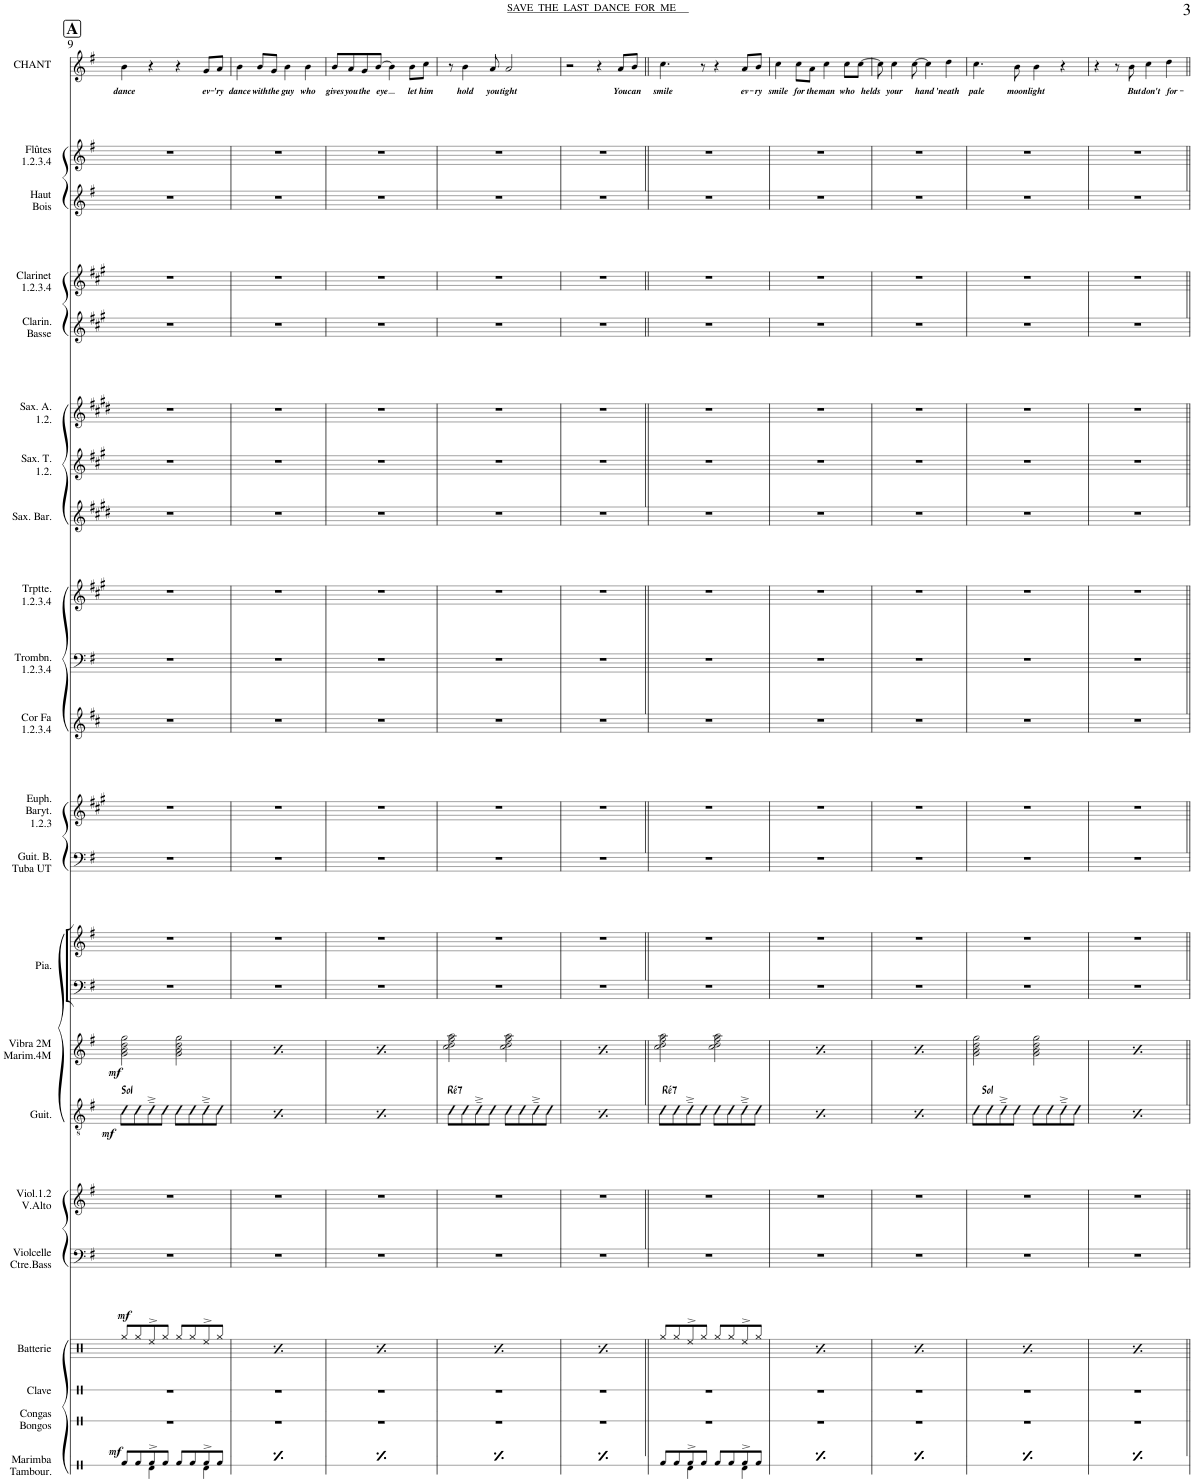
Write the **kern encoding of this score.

**kern	**dynam	**kern	**kern	**kern	**dynam	**kern	**kern	**kern	**dynam	**harte	**kern	**dynam	**kern	**kern	**kern	**kern	**kern	**kern	**kern	**kern	**kern	**kern	**kern	**kern	**kern	**kern	**kern	**text
*part22	*part22	*part21	*part20	*part19	*part19	*part18	*part17	*part16	*part16	*part16	*part15	*part15	*part14	*part14	*part13	*part12	*part11	*part10	*part9	*part8	*part7	*part6	*part5	*part4	*part3	*part2	*part1	*part1
*staff23	*staff23	*staff22	*staff21	*staff20	*staff20	*staff19	*staff18	*staff17	*staff17	*	*staff16	*staff16	*staff15	*staff14	*staff13	*staff12	*staff11	*staff10	*staff9	*staff8	*staff7	*staff6	*staff5	*staff4	*staff3	*staff2	*staff1	*staff1
*I"Maracas Tambourin	*	*I"Congas Bongos	*I"Claves	*I"Batterie	*	*I"Violoncelle ContreBasse	*I"Violon 1.2 .Alto	*I"Guitare	*	*	*I"Vibraphone 2 mains Marimba 4 mains	*	*I"Piano	*	*I"Guit..Basse Tuba UT	*I"Euphonium Baryton Sib 1.2.3	*I"Cor en Fa 1.2.3.4	*I"Trombone 1.2.3.4	*I"Trompette  1.2.3.4	*I"Sax  Baryton	*I"Sax Ténor 1.2	*I"Sax Alto 1.2	*I"Clarinette  Basse	*I"Clarinette  1.2.3.4	*I"Hautbois	*I"Flûte 1.2.3.4	*I"CHANT	*
*	*	*I'Congas Bongos	*I'Clave	*I'Batterie	*	*I'Violcelle Ctre.Bass	*	*I'Guit.	*	*	*I'Vibra 2M Marim.4M	*	*I'Pia.	*	*I'Guit. B. Tuba UT	*I'Euph. Baryt. 1.2.3	*I'Cor Fa 1.2.3.4	*I'Trombn. 1.2.3.4	*I'Trptte. 1.2.3.4	*I'Sax. Bar.	*I'Sax. T. 1.2.	*I'Sax. A. 1.2.	*I'Clarin. Basse	*I'Clarinet 1.2.3.4	*I'Haut Bois	*	*I'CHANT	*
!!LO:PB:g=z
*clefX	*	*clefX	*clefX	*clefX	*	*clefF4	*clefG2	*clefGv2	*	*	*clefG2	*	*clefF4	*clefG2	*clefF4	*clefG2	*clefG2	*clefF4	*clefG2	*clefG2	*clefG2	*clefG2	*clefG2	*clefG2	*clefG2	*clefG2	*clefG2	*
*	*	*	*	*	*	*	*	*	*	*	*	*	*	*	*Trd7c12	*Trd1c2	*Trd4c7	*	*Trd1c2	*Trd12c21	*Trd8c14	*Trd5c9	*Trd8c14	*Trd1c2	*	*	*	*
*k[]	*	*k[]	*k[]	*k[]	*	*k[f#]	*k[f#]	*k[f#]	*	*	*k[f#]	*	*k[f#]	*k[f#]	*k[f#]	*k[f#c#g#]	*k[f#c#]	*k[f#]	*k[f#c#g#]	*k[f#c#g#d#]	*k[f#c#g#]	*k[f#c#g#d#]	*k[f#c#g#]	*k[f#c#g#]	*k[f#]	*k[f#]	*k[f#]	*
*M4/4	*	*M4/4	*M4/4	*M4/4	*	*M4/4	*M4/4	*M4/4	*	*	*M4/4	*	*M4/4	*M4/4	*M4/4	*M4/4	*M4/4	*M4/4	*M4/4	*M4/4	*M4/4	*M4/4	*M4/4	*M4/4	*M4/4	*M4/4	*M4/4	*
*met(c)	*	*met(c)	*met(c)	*met(c)	*	*met(c)	*met(c)	*met(c)	*	*	*met(c)	*	*met(c)	*met(c)	*met(c)	*met(c)	*met(c)	*met(c)	*met(c)	*met(c)	*met(c)	*met(c)	*met(c)	*met(c)	*met(c)	*met(c)	*met(c)	*
!!LO:REH:place=s1:a:B:cj:fs=18:t=A
=9	=9	=9	=9	=9	=9	=9	=9	=9	=9	=9	=9	=9	=9	=9	=9	=9	=9	=9	=9	=9	=9	=9	=9	=9	=9	=9	=9	=9
*^	*	*	*	*^	*	*	*	*	*	*	*	*	*	*	*	*	*	*	*	*	*	*	*	*	*	*	*	*
!	!	!LO:DY:a	!	!	!	!	!LO:DY:a	!	!	!	!LO:DY:b	!	!	!LO:DY:b	!	!	!	!	!	!	!	!	!	!	!	!	!	!	!	!LO:LY:b
8Rf/L	4ryy	mf	1r	1r	1ryy	8Rgg/L	mf	1r	1r	8G\L	mf	G:maj	2g\ 2b\ 2dd\ 2gg\	mf	1r	1r	1r	1r	1r	1r	1r	1r	1r	1r	1r	1r	1r	1r	4b\	dance
8Rf/	.	.	.	.	.	8Rgg/	.	.	.	8G\	.	.	.	.	.	.	.	.	.	.	.	.	.	.	.	.	.	.	.	.
8Rf^>/	4Rd\	.	.	.	.	8Ree^/	.	.	.	8G~^\	.	.	.	.	.	.	.	.	.	.	.	.	.	.	.	.	.	.	4r	.
8Rf/J	.	.	.	.	.	8Rgg/J	.	.	.	8G\J	.	.	.	.	.	.	.	.	.	.	.	.	.	.	.	.	.	.	.	.
8Rf/L	4ryy	.	.	.	.	8Rgg/L	.	.	.	8G\L	.	.	2g\ 2b\ 2dd\ 2gg\	.	.	.	.	.	.	.	.	.	.	.	.	.	.	.	4r	.
8Rf/	.	.	.	.	.	8Rgg/	.	.	.	8G\	.	.	.	.	.	.	.	.	.	.	.	.	.	.	.	.	.	.	.	.
!	!	!	!	!	!	!	!	!	!	!	!	!	!	!	!	!	!	!	!	!	!	!	!	!	!	!	!	!	!	!LO:LY:b
8Rf^>/	4Rd\	.	.	.	.	8Ree^/	.	.	.	8G~^\	.	.	.	.	.	.	.	.	.	.	.	.	.	.	.	.	.	.	8g/L	ev-
!	!	!	!	!	!	!	!	!	!	!	!	!	!	!	!	!	!	!	!	!	!	!	!	!	!	!	!	!	!	!LO:LY:b
8Rf/J	.	.	.	.	.	8Rgg/J	.	.	.	8G\J	.	.	.	.	.	.	.	.	.	.	.	.	.	.	.	.	.	.	8a/J	-'ry
=10	=10	=10	=10	=10	=10	=10	=10	=10	=10	=10	=10	=10	=10	=10	=10	=10	=10	=10	=10	=10	=10	=10	=10	=10	=10	=10	=10	=10	=10	=10
!	!	!LO:DY:a	!	!	!	!	!LO:DY:a	!	!	!	!LO:DY:b	!	!	!LO:DY:b	!	!	!	!	!	!	!	!	!	!	!	!	!	!	!	!LO:LY:b
8Rf/L	4ryy	mf	1r	1r	1ryy	8Rgg/L	mf	1r	1r	8G\L	mf	G:maj	2g\ 2b\ 2dd\ 2gg\	mf	1r	1r	1r	1r	1r	1r	1r	1r	1r	1r	1r	1r	1r	1r	4b\	dance
8Rf/	.	.	.	.	.	8Rgg/	.	.	.	8G\	.	.	.	.	.	.	.	.	.	.	.	.	.	.	.	.	.	.	.	.
!	!	!	!	!	!	!	!	!	!	!	!	!	!	!	!	!	!	!	!	!	!	!	!	!	!	!	!	!	!	!LO:LY:b
8Rf^>/	4Rd\	.	.	.	.	8Ree^/	.	.	.	8G~^\	.	.	.	.	.	.	.	.	.	.	.	.	.	.	.	.	.	.	8b/L	with
!	!	!	!	!	!	!	!	!	!	!	!	!	!	!	!	!	!	!	!	!	!	!	!	!	!	!	!	!	!	!LO:LY:b
8Rf/J	.	.	.	.	.	8Rgg/J	.	.	.	8G\J	.	.	.	.	.	.	.	.	.	.	.	.	.	.	.	.	.	.	8g/J	the
!	!	!	!	!	!	!	!	!	!	!	!	!	!	!	!	!	!	!	!	!	!	!	!	!	!	!	!	!	!	!LO:LY:b
8Rf/L	4ryy	.	.	.	.	8Rgg/L	.	.	.	8G\L	.	.	2g\ 2b\ 2dd\ 2gg\	.	.	.	.	.	.	.	.	.	.	.	.	.	.	.	4b\	guy
8Rf/	.	.	.	.	.	8Rgg/	.	.	.	8G\	.	.	.	.	.	.	.	.	.	.	.	.	.	.	.	.	.	.	.	.
!	!	!	!	!	!	!	!	!	!	!	!	!	!	!	!	!	!	!	!	!	!	!	!	!	!	!	!	!	!	!LO:LY:b
8Rf^>/	4Rd\	.	.	.	.	8Ree^/	.	.	.	8G~^\	.	.	.	.	.	.	.	.	.	.	.	.	.	.	.	.	.	.	4b\	who
8Rf/J	.	.	.	.	.	8Rgg/J	.	.	.	8G\J	.	.	.	.	.	.	.	.	.	.	.	.	.	.	.	.	.	.	.	.
=11	=11	=11	=11	=11	=11	=11	=11	=11	=11	=11	=11	=11	=11	=11	=11	=11	=11	=11	=11	=11	=11	=11	=11	=11	=11	=11	=11	=11	=11	=11
!	!	!LO:DY:a	!	!	!	!	!LO:DY:a	!	!	!	!LO:DY:b	!	!	!LO:DY:b	!	!	!	!	!	!	!	!	!	!	!	!	!	!	!	!LO:LY:b
8Rf/L	4ryy	mf	1r	1r	1ryy	8Rgg/L	mf	1r	1r	8G\L	mf	G:maj	2g\ 2b\ 2dd\ 2gg\	mf	1r	1r	1r	1r	1r	1r	1r	1r	1r	1r	1r	1r	1r	1r	8b/L	gives
!	!	!	!	!	!	!	!	!	!	!	!	!	!	!	!	!	!	!	!	!	!	!	!	!	!	!	!	!	!	!LO:LY:b
8Rf/	.	.	.	.	.	8Rgg/	.	.	.	8G\	.	.	.	.	.	.	.	.	.	.	.	.	.	.	.	.	.	.	8a/	you
!	!	!	!	!	!	!	!	!	!	!	!	!	!	!	!	!	!	!	!	!	!	!	!	!	!	!	!	!	!	!LO:LY:b
8Rf^>/	4Rd\	.	.	.	.	8Ree^/	.	.	.	8G~^\	.	.	.	.	.	.	.	.	.	.	.	.	.	.	.	.	.	.	8g/	the
!	!	!	!	!	!	!	!	!	!	!	!	!	!	!	!	!	!	!	!	!	!	!	!	!	!	!	!	!	!	!LO:LY:b
8Rf/J	.	.	.	.	.	8Rgg/J	.	.	.	8G\J	.	.	.	.	.	.	.	.	.	.	.	.	.	.	.	.	.	.	[8b/J	eye
8Rf/L	4ryy	.	.	.	.	8Rgg/L	.	.	.	8G\L	.	.	2g\ 2b\ 2dd\ 2gg\	.	.	.	.	.	.	.	.	.	.	.	.	.	.	.	4b\]	.
8Rf/	.	.	.	.	.	8Rgg/	.	.	.	8G\	.	.	.	.	.	.	.	.	.	.	.	.	.	.	.	.	.	.	.	.
!	!	!	!	!	!	!	!	!	!	!	!	!	!	!	!	!	!	!	!	!	!	!	!	!	!	!	!	!	!	!LO:LY:b
8Rf^>/	4Rd\	.	.	.	.	8Ree^/	.	.	.	8G~^\	.	.	.	.	.	.	.	.	.	.	.	.	.	.	.	.	.	.	8b\L	let
!	!	!	!	!	!	!	!	!	!	!	!	!	!	!	!	!	!	!	!	!	!	!	!	!	!	!	!	!	!	!LO:LY:b
8Rf/J	.	.	.	.	.	8Rgg/J	.	.	.	8G\J	.	.	.	.	.	.	.	.	.	.	.	.	.	.	.	.	.	.	8cc\J	him
=12	=12	=12	=12	=12	=12	=12	=12	=12	=12	=12	=12	=12	=12	=12	=12	=12	=12	=12	=12	=12	=12	=12	=12	=12	=12	=12	=12	=12	=12	=12
!	!	!LO:DY:a	!	!	!	!	!LO:DY:a	!	!	!	!	!	!	!	!	!	!	!	!	!	!	!	!	!	!	!	!	!	!	!
8Rf/L	4ryy	mf	1r	1r	1ryy	8Rgg/L	mf	1r	1r	8A\L	.	.	2cc\ 2dd\ 2ff#\ 2aa\	.	1r	1r	1r	1r	1r	1r	1r	1r	1r	1r	1r	1r	1r	1r	8r	.
!	!	!	!	!	!	!	!	!	!	!	!	!LO:H:kt=7	!	!	!	!	!	!	!	!	!	!	!	!	!	!	!	!	!	!LO:LY:b
8Rf/	.	.	.	.	.	8Rgg/	.	.	.	8A\	.	D:7	.	.	.	.	.	.	.	.	.	.	.	.	.	.	.	.	4b\	hold
8Rf^>/	4Rd\	.	.	.	.	8Ree^/	.	.	.	8A~^\	.	.	.	.	.	.	.	.	.	.	.	.	.	.	.	.	.	.	.	.
!	!	!	!	!	!	!	!	!	!	!	!	!	!	!	!	!	!	!	!	!	!	!	!	!	!	!	!	!	!	!LO:LY:b
8Rf/J	.	.	.	.	.	8Rgg/J	.	.	.	8A\J	.	.	.	.	.	.	.	.	.	.	.	.	.	.	.	.	.	.	8a/	you
!	!	!	!	!	!	!	!	!	!	!	!	!	!	!	!	!	!	!	!	!	!	!	!	!	!	!	!	!	!	!LO:LY:b
8Rf/L	4ryy	.	.	.	.	8Rgg/L	.	.	.	8A\L	.	.	2cc\ 2dd\ 2ff#\ 2aa\	.	.	.	.	.	.	.	.	.	.	.	.	.	.	.	2a/	tight
8Rf/	.	.	.	.	.	8Rgg/	.	.	.	8A\	.	.	.	.	.	.	.	.	.	.	.	.	.	.	.	.	.	.	.	.
8Rf^>/	4Rd\	.	.	.	.	8Ree^/	.	.	.	8A~^\	.	.	.	.	.	.	.	.	.	.	.	.	.	.	.	.	.	.	.	.
8Rf/J	.	.	.	.	.	8Rgg/J	.	.	.	8A\J	.	.	.	.	.	.	.	.	.	.	.	.	.	.	.	.	.	.	.	.
=13	=13	=13	=13	=13	=13	=13	=13	=13	=13	=13	=13	=13	=13	=13	=13	=13	=13	=13	=13	=13	=13	=13	=13	=13	=13	=13	=13	=13	=13	=13
!	!	!LO:DY:a	!	!	!	!	!LO:DY:a	!	!	!	!	!	!	!	!	!	!	!	!	!	!	!	!	!	!	!	!	!	!	!
8Rf/L	4ryy	mf	1r	1r	1ryy	8Rgg/L	mf	1r	1r	8A\L	.	.	2cc\ 2dd\ 2ff#\ 2aa\	.	1r	1r	1r	1r	1r	1r	1r	1r	1r	1r	1r	1r	1r	1r	2r	.
!	!	!	!	!	!	!	!	!	!	!	!	!LO:H:kt=7	!	!	!	!	!	!	!	!	!	!	!	!	!	!	!	!	!	!
8Rf/	.	.	.	.	.	8Rgg/	.	.	.	8A\	.	D:7	.	.	.	.	.	.	.	.	.	.	.	.	.	.	.	.	.	.
8Rf^>/	4Rd\	.	.	.	.	8Ree^/	.	.	.	8A~^\	.	.	.	.	.	.	.	.	.	.	.	.	.	.	.	.	.	.	.	.
8Rf/J	.	.	.	.	.	8Rgg/J	.	.	.	8A\J	.	.	.	.	.	.	.	.	.	.	.	.	.	.	.	.	.	.	.	.
8Rf/L	4ryy	.	.	.	.	8Rgg/L	.	.	.	8A\L	.	.	2cc\ 2dd\ 2ff#\ 2aa\	.	.	.	.	.	.	.	.	.	.	.	.	.	.	.	4r	.
8Rf/	.	.	.	.	.	8Rgg/	.	.	.	8A\	.	.	.	.	.	.	.	.	.	.	.	.	.	.	.	.	.	.	.	.
!	!	!	!	!	!	!	!	!	!	!	!	!	!	!	!	!	!	!	!	!	!	!	!	!	!	!	!	!	!	!LO:LY:b
8Rf^>/	4Rd\	.	.	.	.	8Ree^/	.	.	.	8A~^\	.	.	.	.	.	.	.	.	.	.	.	.	.	.	.	.	.	.	8a/L	You
!	!	!	!	!	!	!	!	!	!	!	!	!	!	!	!	!	!	!	!	!	!	!	!	!	!	!	!	!	!	!LO:LY:b
8Rf/J	.	.	.	.	.	8Rgg/J	.	.	.	8A\J	.	.	.	.	.	.	.	.	.	.	.	.	.	.	.	.	.	.	8b/J	can
=14||	=14||	=14||	=14||	=14||	=14||	=14||	=14||	=14||	=14||	=14||	=14||	=14||	=14||	=14||	=14||	=14||	=14||	=14||	=14||	=14||	=14||	=14||	=14||	=14||	=14||	=14||	=14||	=14||	=14||	=14||
!	!	!	!	!	!	!	!	!	!	!	!	!	!	!	!	!	!	!	!	!	!	!	!	!	!	!	!	!	!	!LO:LY:b
8Rf/L	4ryy	.	1r	1r	1ryy	8Rgg/L	.	1r	1r	8A\L	.	.	2cc\ 2dd\ 2ff#\ 2aa\	.	1r	1r	1r	1r	1r	1r	1r	1r	1r	1r	1r	1r	1r	1r	4.cc\	smile
!	!	!	!	!	!	!	!	!	!	!	!	!LO:H:kt=7	!	!	!	!	!	!	!	!	!	!	!	!	!	!	!	!	!	!
8Rf/	.	.	.	.	.	8Rgg/	.	.	.	8A\	.	D:7	.	.	.	.	.	.	.	.	.	.	.	.	.	.	.	.	.	.
8Rf^>/	4Rd\	.	.	.	.	8Ree^/	.	.	.	8A~^\	.	.	.	.	.	.	.	.	.	.	.	.	.	.	.	.	.	.	.	.
8Rf/J	.	.	.	.	.	8Rgg/J	.	.	.	8A\J	.	.	.	.	.	.	.	.	.	.	.	.	.	.	.	.	.	.	8r	.
8Rf/L	4ryy	.	.	.	.	8Rgg/L	.	.	.	8A\L	.	.	2cc\ 2dd\ 2ff#\ 2aa\	.	.	.	.	.	.	.	.	.	.	.	.	.	.	.	4r	.
8Rf/	.	.	.	.	.	8Rgg/	.	.	.	8A\	.	.	.	.	.	.	.	.	.	.	.	.	.	.	.	.	.	.	.	.
!	!	!	!	!	!	!	!	!	!	!	!	!	!	!	!	!	!	!	!	!	!	!	!	!	!	!	!	!	!	!LO:LY:b
8Rf^>/	4Rd\	.	.	.	.	8Ree^/	.	.	.	8A~^\	.	.	.	.	.	.	.	.	.	.	.	.	.	.	.	.	.	.	8a/L	ev-
!	!	!	!	!	!	!	!	!	!	!	!	!	!	!	!	!	!	!	!	!	!	!	!	!	!	!	!	!	!	!LO:LY:b
8Rf/J	.	.	.	.	.	8Rgg/J	.	.	.	8A\J	.	.	.	.	.	.	.	.	.	.	.	.	.	.	.	.	.	.	8b/J	-ry
=15	=15	=15	=15	=15	=15	=15	=15	=15	=15	=15	=15	=15	=15	=15	=15	=15	=15	=15	=15	=15	=15	=15	=15	=15	=15	=15	=15	=15	=15	=15
!	!	!	!	!	!	!	!	!	!	!	!	!	!	!	!	!	!	!	!	!	!	!	!	!	!	!	!	!	!	!LO:LY:b
8Rf/L	4ryy	.	1r	1r	1ryy	8Rgg/L	.	1r	1r	8A\L	.	.	2cc\ 2dd\ 2ff#\ 2aa\	.	1r	1r	1r	1r	1r	1r	1r	1r	1r	1r	1r	1r	1r	1r	4cc\	smile
!	!	!	!	!	!	!	!	!	!	!	!	!LO:H:kt=7	!	!	!	!	!	!	!	!	!	!	!	!	!	!	!	!	!	!
8Rf/	.	.	.	.	.	8Rgg/	.	.	.	8A\	.	D:7	.	.	.	.	.	.	.	.	.	.	.	.	.	.	.	.	.	.
!	!	!	!	!	!	!	!	!	!	!	!	!	!	!	!	!	!	!	!	!	!	!	!	!	!	!	!	!	!	!LO:LY:b
8Rf^>/	4Rd\	.	.	.	.	8Ree^/	.	.	.	8A~^\	.	.	.	.	.	.	.	.	.	.	.	.	.	.	.	.	.	.	8cc\L	for
!	!	!	!	!	!	!	!	!	!	!	!	!	!	!	!	!	!	!	!	!	!	!	!	!	!	!	!	!	!	!LO:LY:b
8Rf/J	.	.	.	.	.	8Rgg/J	.	.	.	8A\J	.	.	.	.	.	.	.	.	.	.	.	.	.	.	.	.	.	.	8a\J	the
!	!	!	!	!	!	!	!	!	!	!	!	!	!	!	!	!	!	!	!	!	!	!	!	!	!	!	!	!	!	!LO:LY:b
8Rf/L	4ryy	.	.	.	.	8Rgg/L	.	.	.	8A\L	.	.	2cc\ 2dd\ 2ff#\ 2aa\	.	.	.	.	.	.	.	.	.	.	.	.	.	.	.	4cc\	man
8Rf/	.	.	.	.	.	8Rgg/	.	.	.	8A\	.	.	.	.	.	.	.	.	.	.	.	.	.	.	.	.	.	.	.	.
!	!	!	!	!	!	!	!	!	!	!	!	!	!	!	!	!	!	!	!	!	!	!	!	!	!	!	!	!	!	!LO:LY:b
8Rf^>/	4Rd\	.	.	.	.	8Ree^/	.	.	.	8A~^\	.	.	.	.	.	.	.	.	.	.	.	.	.	.	.	.	.	.	8cc\L	who
!	!	!	!	!	!	!	!	!	!	!	!	!	!	!	!	!	!	!	!	!	!	!	!	!	!	!	!	!	!	!LO:LY:b
8Rf/J	.	.	.	.	.	8Rgg/J	.	.	.	8A\J	.	.	.	.	.	.	.	.	.	.	.	.	.	.	.	.	.	.	[8cc\J	helds
=16	=16	=16	=16	=16	=16	=16	=16	=16	=16	=16	=16	=16	=16	=16	=16	=16	=16	=16	=16	=16	=16	=16	=16	=16	=16	=16	=16	=16	=16	=16
8Rf/L	4ryy	.	1r	1r	1ryy	8Rgg/L	.	1r	1r	8A\L	.	.	2cc\ 2dd\ 2ff#\ 2aa\	.	1r	1r	1r	1r	1r	1r	1r	1r	1r	1r	1r	1r	1r	1r	8cc\]	.
!	!	!	!	!	!	!	!	!	!	!	!	!LO:H:kt=7	!	!	!	!	!	!	!	!	!	!	!	!	!	!	!	!	!	!LO:LY:b
8Rf/	.	.	.	.	.	8Rgg/	.	.	.	8A\	.	D:7	.	.	.	.	.	.	.	.	.	.	.	.	.	.	.	.	4cc\	your
8Rf^>/	4Rd\	.	.	.	.	8Ree^/	.	.	.	8A~^\	.	.	.	.	.	.	.	.	.	.	.	.	.	.	.	.	.	.	.	.
!	!	!	!	!	!	!	!	!	!	!	!	!	!	!	!	!	!	!	!	!	!	!	!	!	!	!	!	!	!	!LO:LY:b
8Rf/J	.	.	.	.	.	8Rgg/J	.	.	.	8A\J	.	.	.	.	.	.	.	.	.	.	.	.	.	.	.	.	.	.	[8cc\	hand
8Rf/L	4ryy	.	.	.	.	8Rgg/L	.	.	.	8A\L	.	.	2cc\ 2dd\ 2ff#\ 2aa\	.	.	.	.	.	.	.	.	.	.	.	.	.	.	.	4cc\]	.
8Rf/	.	.	.	.	.	8Rgg/	.	.	.	8A\	.	.	.	.	.	.	.	.	.	.	.	.	.	.	.	.	.	.	.	.
!	!	!	!	!	!	!	!	!	!	!	!	!	!	!	!	!	!	!	!	!	!	!	!	!	!	!	!	!	!	!LO:LY:b
8Rf^>/	4Rd\	.	.	.	.	8Ree^/	.	.	.	8A~^\	.	.	.	.	.	.	.	.	.	.	.	.	.	.	.	.	.	.	4dd\	'neath
8Rf/J	.	.	.	.	.	8Rgg/J	.	.	.	8A\J	.	.	.	.	.	.	.	.	.	.	.	.	.	.	.	.	.	.	.	.
=17	=17	=17	=17	=17	=17	=17	=17	=17	=17	=17	=17	=17	=17	=17	=17	=17	=17	=17	=17	=17	=17	=17	=17	=17	=17	=17	=17	=17	=17	=17
!	!	!	!	!	!	!	!	!	!	!	!	!	!	!	!	!	!	!	!	!	!	!	!	!	!	!	!	!	!	!LO:LY:b
8Rf/L	4ryy	.	1r	1r	1ryy	8Rgg/L	.	1r	1r	8G\L	.	G:maj	2g\ 2b\ 2dd\ 2gg\	.	1r	1r	1r	1r	1r	1r	1r	1r	1r	1r	1r	1r	1r	1r	4.cc\	pale
8Rf/	.	.	.	.	.	8Rgg/	.	.	.	8G\	.	.	.	.	.	.	.	.	.	.	.	.	.	.	.	.	.	.	.	.
8Rf^>/	4Rd\	.	.	.	.	8Ree^/	.	.	.	8G~^\	.	.	.	.	.	.	.	.	.	.	.	.	.	.	.	.	.	.	.	.
!	!	!	!	!	!	!	!	!	!	!	!	!	!	!	!	!	!	!	!	!	!	!	!	!	!	!	!	!	!	!LO:LY:b
8Rf/J	.	.	.	.	.	8Rgg/J	.	.	.	8G\J	.	.	.	.	.	.	.	.	.	.	.	.	.	.	.	.	.	.	8b\	moon
!	!	!	!	!	!	!	!	!	!	!	!	!	!	!	!	!	!	!	!	!	!	!	!	!	!	!	!	!	!	!LO:LY:b
8Rf/L	4ryy	.	.	.	.	8Rgg/L	.	.	.	8G\L	.	.	2g\ 2b\ 2dd\ 2gg\	.	.	.	.	.	.	.	.	.	.	.	.	.	.	.	4b\	light
8Rf/	.	.	.	.	.	8Rgg/	.	.	.	8G\	.	.	.	.	.	.	.	.	.	.	.	.	.	.	.	.	.	.	.	.
8Rf^>/	4Rd\	.	.	.	.	8Ree^/	.	.	.	8G~^\	.	.	.	.	.	.	.	.	.	.	.	.	.	.	.	.	.	.	4r	.
8Rf/J	.	.	.	.	.	8Rgg/J	.	.	.	8G\J	.	.	.	.	.	.	.	.	.	.	.	.	.	.	.	.	.	.	.	.
=18	=18	=18	=18	=18	=18	=18	=18	=18	=18	=18	=18	=18	=18	=18	=18	=18	=18	=18	=18	=18	=18	=18	=18	=18	=18	=18	=18	=18	=18	=18
8Rf/L	4ryy	.	1r	1r	1ryy	8Rgg/L	.	1r	1r	8G\L	.	G:maj	2g\ 2b\ 2dd\ 2gg\	.	1r	1r	1r	1r	1r	1r	1r	1r	1r	1r	1r	1r	1r	1r	4r	.
8Rf/	.	.	.	.	.	8Rgg/	.	.	.	8G\	.	.	.	.	.	.	.	.	.	.	.	.	.	.	.	.	.	.	.	.
8Rf^>/	4Rd\	.	.	.	.	8Ree^/	.	.	.	8G~^\	.	.	.	.	.	.	.	.	.	.	.	.	.	.	.	.	.	.	8r	.
!	!	!	!	!	!	!	!	!	!	!	!	!	!	!	!	!	!	!	!	!	!	!	!	!	!	!	!	!	!	!LO:LY:b
8Rf/J	.	.	.	.	.	8Rgg/J	.	.	.	8G\J	.	.	.	.	.	.	.	.	.	.	.	.	.	.	.	.	.	.	8b\	But
!	!	!	!	!	!	!	!	!	!	!	!	!	!	!	!	!	!	!	!	!	!	!	!	!	!	!	!	!	!	!LO:LY:b
8Rf/L	4ryy	.	.	.	.	8Rgg/L	.	.	.	8G\L	.	.	2g\ 2b\ 2dd\ 2gg\	.	.	.	.	.	.	.	.	.	.	.	.	.	.	.	4cc\	don't
8Rf/	.	.	.	.	.	8Rgg/	.	.	.	8G\	.	.	.	.	.	.	.	.	.	.	.	.	.	.	.	.	.	.	.	.
!	!	!	!	!	!	!	!	!	!	!	!	!	!	!	!	!	!	!	!	!	!	!	!	!	!	!	!	!	!	!LO:LY:b
8Rf^>/	4Rd\	.	.	.	.	8Ree^/	.	.	.	8G~^\	.	.	.	.	.	.	.	.	.	.	.	.	.	.	.	.	.	.	4dd\	for-
8Rf/J	.	.	.	.	.	8Rgg/J	.	.	.	8G\J	.	.	.	.	.	.	.	.	.	.	.	.	.	.	.	.	.	.	.	.
*v	*v	*	*	*	*v	*v	*	*	*	*	*	*	*	*	*	*	*	*	*	*	*	*	*	*	*	*	*	*	*	*
=||	=||	=||	=||	=||	=||	=||	=||	=||	=||	=||	=||	=||	=||	=||	=||	=||	=||	=||	=||	=||	=||	=||	=||	=||	=||	=||	=||	=||
*-	*-	*-	*-	*-	*-	*-	*-	*-	*-	*-	*-	*-	*-	*-	*-	*-	*-	*-	*-	*-	*-	*-	*-	*-	*-	*-	*-	*-
